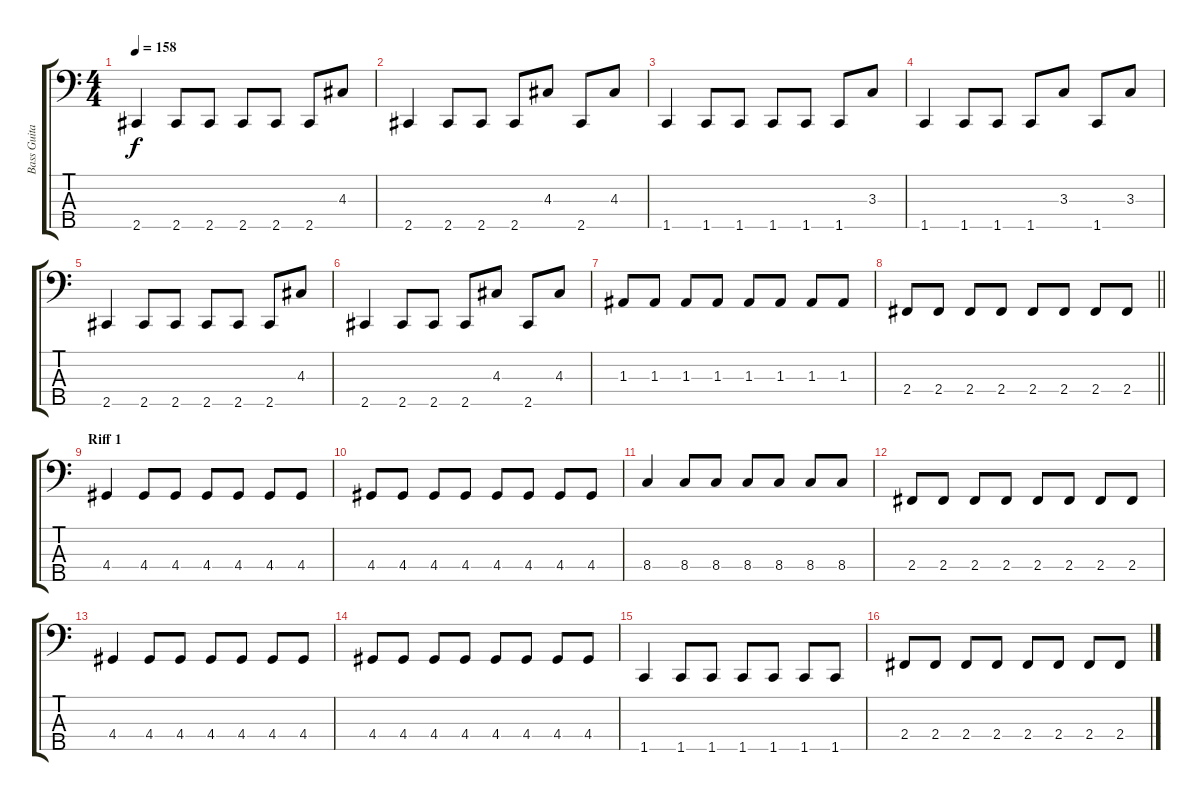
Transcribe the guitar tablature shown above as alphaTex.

\track ("Bass Guitar" "Bass Guita") {instrument electricbasspick}
\staff {score tabs}
\tuning (G2 D2 A1 E1 B0) {hide}
\ts (4 4)
\tempo 158
\clef f4
\ks c
2.5.4{dy f} 2.5.8 2.5.8 2.5.8 2.5.8 2.5.8 4.3.8 |
2.5.4 2.5.8 2.5.8 2.5.8 4.3.8 2.5.8 4.3.8 |
1.5.4 1.5.8 1.5.8 1.5.8 1.5.8 1.5.8 3.3.8 |
1.5.4 1.5.8 1.5.8 1.5.8 3.3.8 1.5.8 3.3.8 |
2.5.4 2.5.8 2.5.8 2.5.8 2.5.8 2.5.8 4.3.8 |
2.5.4 2.5.8 2.5.8 2.5.8 4.3.8 2.5.8 4.3.8 |
1.3.8 1.3.8 1.3.8 1.3.8 1.3.8 1.3.8 1.3.8 1.3.8 |
\barLineRight lightlight
2.4.8 2.4.8 2.4.8 2.4.8 2.4.8 2.4.8 2.4.8 2.4.8 |
\section ("" "Riff 1")
4.4.4 4.4.8 4.4.8 4.4.8 4.4.8 4.4.8 4.4.8 |
4.4.8 4.4.8 4.4.8 4.4.8 4.4.8 4.4.8 4.4.8 4.4.8 |
8.4.4 8.4.8 8.4.8 8.4.8 8.4.8 8.4.8 8.4.8 |
2.4.8 2.4.8 2.4.8 2.4.8 2.4.8 2.4.8 2.4.8 2.4.8 |
4.4.4 4.4.8 4.4.8 4.4.8 4.4.8 4.4.8 4.4.8 |
4.4.8 4.4.8 4.4.8 4.4.8 4.4.8 4.4.8 4.4.8 4.4.8 |
1.5.4 1.5.8 1.5.8 1.5.8 1.5.8 1.5.8 1.5.8 |
2.4.8 2.4.8 2.4.8 2.4.8 2.4.8 2.4.8 2.4.8 2.4.8
